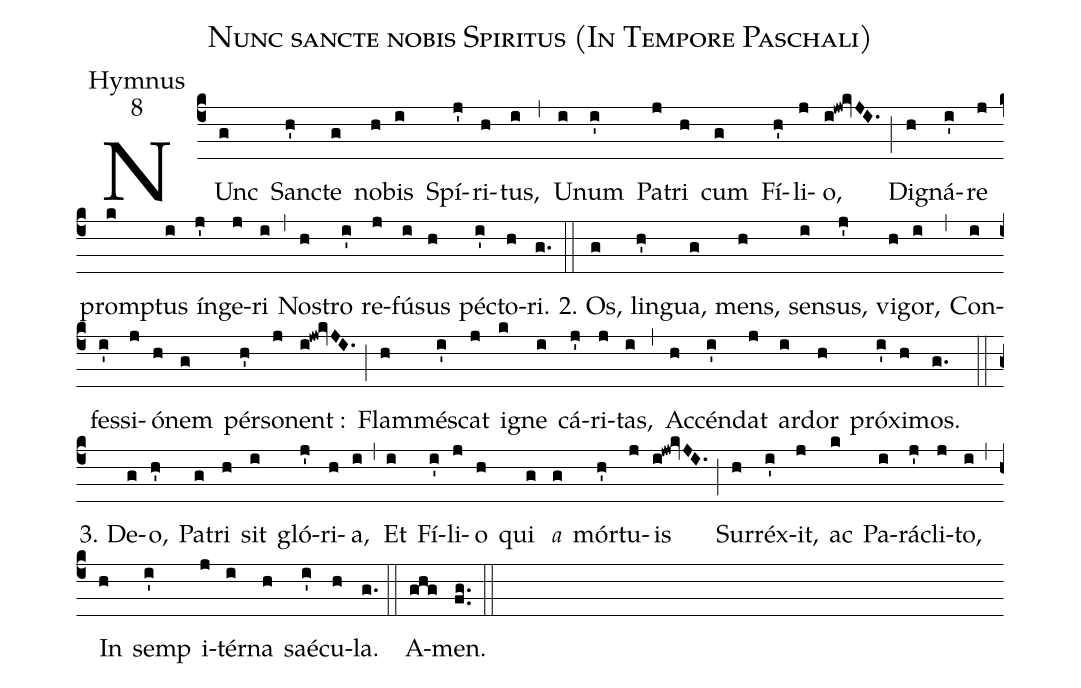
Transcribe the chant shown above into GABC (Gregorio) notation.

name:Nunc sancte nobis Spiritus (In Tempore Paschali);
office-part:Hymnus;
mode:8;
%%
(c4) NUnc(g) San(h')cte(g) no(h)bis(i) Spí(j')ri(h)tus,(i) (,) U(i)num(i') Pa(j)tri(h) cum(g) Fí(h')li(j)o,(i!jw!kvJI.) (;) Di(h)gná(i')re(j) prom(k)ptus(i) ín(j')ge(j)ri(i) (,) No(h)stro(i') re(j)fú(i)sus(h) pé(i')cto(h)ri.(g.) (::)
2. Os,(g) lin(h')gua,(g) mens,(h) sen(i)sus,(j') vi(h)gor,(i) (,) Con(i)fes(i')si(j)ó(h)nem(g) pér(h')so(j)nent :(i!jw!kvJI.) (;) Flam(h)mé(i')scat(j) i(k)gne(i) cá(j')ri(j)tas,(i) (,) Ac(h)cén(i')dat(j) ar(i)dor(h) pró(i')xi(h)mos.(g.) (::)
3. De(g)o,(h') Pa(g)tri(h) sit(i) gló(j')ri(h)a,(i) (,) Et(i) Fí(i')li(j)o(h) qui(g) <e>a</e>(g) mór(h')tu(j)is(i!jw!kvJI.) (;) Sur(h)réx(i')it,(j) ac(k) Pa(i)rá(j')cli(j)to,(i) (,) In(h) semp(i') i(j)tér(i)na(h) saé(i')cu(h)la.(g.) (::)
A(ghg)men.(fg..) (::)
